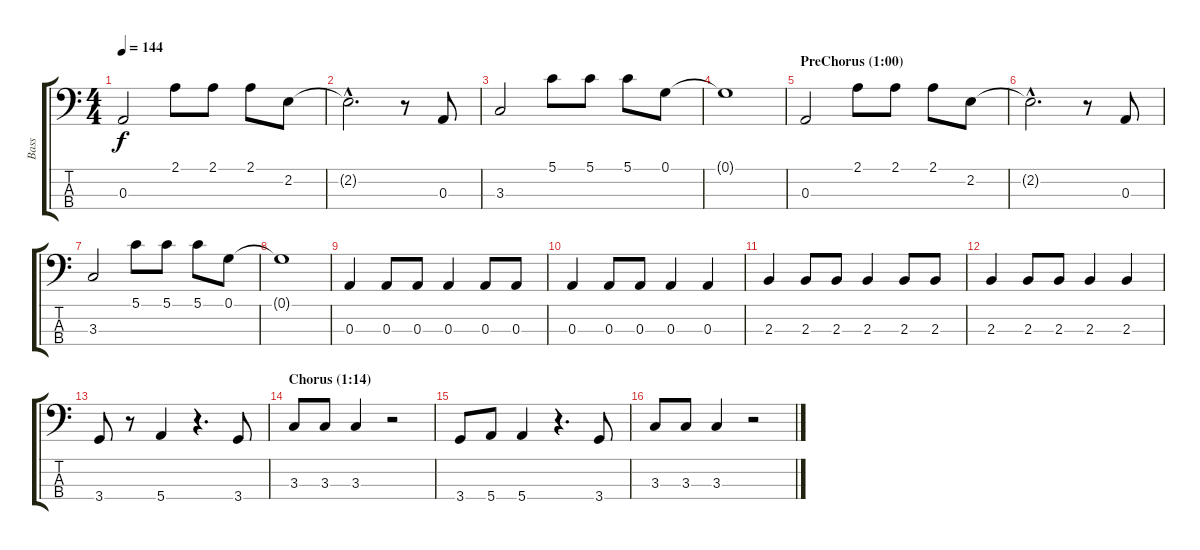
\track ("Bass" "Bass") {instrument electricbassfinger}
\staff {score tabs}
\tuning (G2 D2 A1 E1) {hide}
\ts (4 4)
\tempo 144
\clef f4
\ks c
0.3.2{dy f} 2.1.8 2.1.8 2.1.8 2.2.8 |
2.2{hac t}.2{d} r.8 0.3.8 |
3.3.2 5.1.8 5.1.8 5.1.8 0.1.8 |
0.1{t}.1 |
\section ("" "PreChorus (1:00)")
0.3.2 2.1.8 2.1.8 2.1.8 2.2.8 |
2.2{hac t}.2{d} r.8 0.3.8 |
3.3.2 5.1.8 5.1.8 5.1.8 0.1.8 |
0.1{t}.1 |
0.3.4 0.3.8 0.3.8 0.3.4 0.3.8 0.3.8 |
0.3.4 0.3.8 0.3.8 0.3.4 0.3.4 |
2.3.4 2.3.8 2.3.8 2.3.4 2.3.8 2.3.8 |
2.3.4 2.3.8 2.3.8 2.3.4 2.3.4 |
3.4.8 r.8 5.4.4 r.4{d} 3.4.8 |
\section ("" "Chorus (1:14)")
3.3.8 3.3.8 3.3.4 r.2 |
3.4.8 5.4.8 5.4.4 r.4{d} 3.4.8 |
3.3.8 3.3.8 3.3.4 r.2
